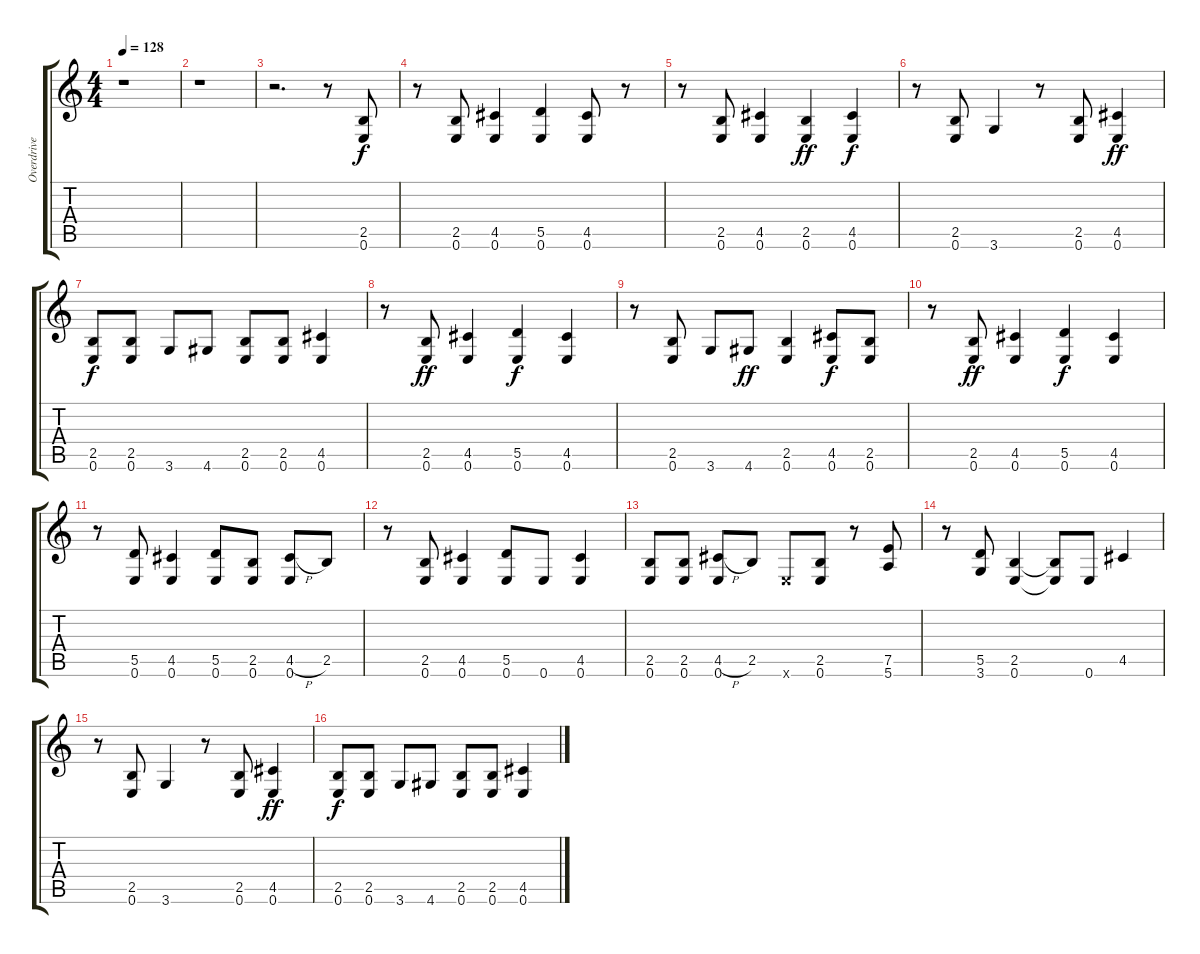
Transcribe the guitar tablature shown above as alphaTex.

\track ("Overdrive Guitar" "Overdrive ") {instrument overdrivenguitar}
\staff {score tabs}
\tuning (E4 B3 G3 D3 A2 E2) {hide}
\ts (4 4)
\tempo 128
\clef g2
\ks c
r.1{dy f instrument overdrivenguitar} |
r.1 |
r.2{d} r.8 (2.5 0.6).8 |
r.8 (2.5 0.6).8 (4.5 0.6).4 (5.5 0.6).4 (4.5 0.6).8 r.8 |
r.8 (2.5 0.6).8 (4.5 0.6).4 (2.5 0.6).4{dy ff} (4.5 0.6).4{dy f} |
r.8 (2.5 0.6).8 3.6.4 r.8 (2.5 0.6).8 (4.5 0.6).4{dy ff} |
(2.5 0.6).8{dy f} (2.5 0.6).8 3.6.8 4.6.8 (2.5 0.6).8 (2.5 0.6).8 (4.5 0.6).4 |
r.8 (2.5 0.6).8{dy ff} (4.5 0.6).4 (5.5 0.6).4{dy f} (4.5 0.6).4 |
r.8 (2.5 0.6).8 3.6.8 4.6.8{dy ff} (2.5 0.6).4 (4.5 0.6).8{dy f} (2.5 0.6).8 |
r.8 (2.5 0.6).8{dy ff} (4.5 0.6).4 (5.5 0.6).4{dy f} (4.5 0.6).4 |
r.8 (5.5 0.6).8 (4.5 0.6).4 (5.5 0.6).8 (2.5 0.6).8 (4.5{h} 0.6).8 2.5.8 |
r.8 (2.5 0.6).8 (4.5 0.6).4 (5.5 0.6).8 0.6.8 (4.5 0.6).4 |
(2.5 0.6).8 (2.5 0.6).8 (4.5{h} 0.6).8 2.5.8 0.6{x}.8 (2.5 0.6).8 r.8 (7.5 5.6).8 |
r.8 (5.5 3.6).8 (2.5 0.6).4 (2.5{t} 0.6{t}).8 0.6.8 4.5.4 |
r.8 (2.5 0.6).8 3.6.4 r.8 (2.5 0.6).8 (4.5 0.6).4{dy ff} |
(2.5 0.6).8{dy f} (2.5 0.6).8 3.6.8 4.6.8 (2.5 0.6).8 (2.5 0.6).8 (4.5 0.6).4
